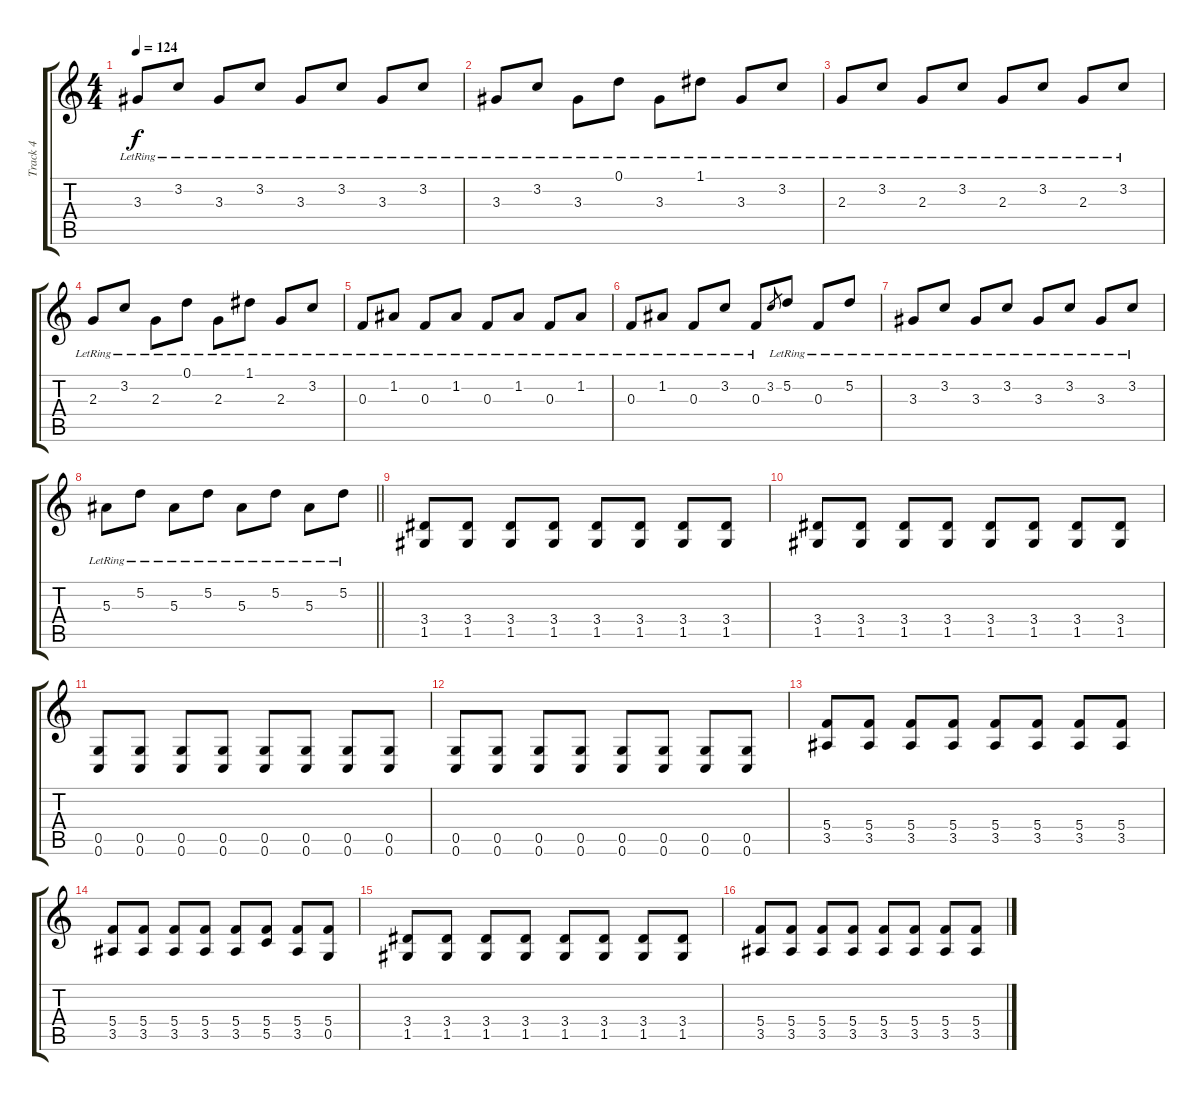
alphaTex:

\track ("Track 4" "Track 4") {instrument distortionguitar}
\staff {score tabs}
\tuning (D4 A3 F3 C3 G2 C2) {hide}
\ts (4 4)
\tempo 124
\clef g2
\ks c
3.3{lr}.8{dy f volume 12 balance 3 instrument electricguitarclean} 3.2{lr}.8 3.3{lr}.8 3.2{lr}.8 3.3{lr}.8 3.2{lr}.8 3.3{lr}.8 3.2{lr}.8 |
3.3{lr}.8 3.2{lr}.8 3.3{lr}.8 0.1{lr}.8 3.3{lr}.8 1.1{lr}.8 3.3{lr}.8 3.2{lr}.8 |
2.3{lr}.8 3.2{lr}.8 2.3{lr}.8 3.2{lr}.8 2.3{lr}.8 3.2{lr}.8 2.3{lr}.8 3.2{lr}.8 |
2.3{lr}.8 3.2{lr}.8 2.3{lr}.8 0.1{lr}.8 2.3{lr}.8 1.1{lr}.8 2.3{lr}.8 3.2{lr}.8 |
0.3{lr}.8 1.2{lr}.8 0.3{lr}.8 1.2{lr}.8 0.3{lr}.8 1.2{lr}.8 0.3{lr}.8 1.2{lr}.8 |
0.3{lr}.8 1.2{lr}.8 0.3{lr}.8 3.2{lr}.8 0.3{lr}.8 3.2.8{gr} 5.2{lr}.8 0.3{lr}.8 5.2{lr}.8 |
3.3{lr}.8 3.2{lr}.8 3.3{lr}.8 3.2{lr}.8 3.3{lr}.8 3.2{lr}.8 3.3{lr}.8 3.2{lr}.8 |
\barLineRight lightlight
5.3{lr}.8 5.2{lr}.8 5.3{lr}.8 5.2{lr}.8 5.3{lr}.8 5.2{lr}.8 5.3{lr}.8 5.2{lr}.8 |
(3.4 1.5).8{volume 16 balance 3 instrument distortionguitar} (3.4 1.5).8 (3.4 1.5).8 (3.4 1.5).8 (3.4 1.5).8 (3.4 1.5).8 (3.4 1.5).8 (3.4 1.5).8 |
(3.4 1.5).8 (3.4 1.5).8 (3.4 1.5).8 (3.4 1.5).8 (3.4 1.5).8 (3.4 1.5).8 (3.4 1.5).8 (3.4 1.5).8 |
(0.5 0.6).8 (0.5 0.6).8 (0.5 0.6).8 (0.5 0.6).8 (0.5 0.6).8 (0.5 0.6).8 (0.5 0.6).8 (0.5 0.6).8 |
(0.5 0.6).8 (0.5 0.6).8 (0.5 0.6).8 (0.5 0.6).8 (0.5 0.6).8 (0.5 0.6).8 (0.5 0.6).8 (0.5 0.6).8 |
(5.4 3.5).8 (5.4 3.5).8 (5.4 3.5).8 (5.4 3.5).8 (5.4 3.5).8 (5.4 3.5).8 (5.4 3.5).8 (5.4 3.5).8 |
(5.4 3.5).8 (5.4 3.5).8 (5.4 3.5).8 (5.4 3.5).8 (5.4 3.5).8 (5.4 5.5).8 (5.4 3.5).8 (5.4 0.5).8 |
(3.4 1.5).8 (3.4 1.5).8 (3.4 1.5).8 (3.4 1.5).8 (3.4 1.5).8 (3.4 1.5).8 (3.4 1.5).8 (3.4 1.5).8 |
(5.4 3.5).8 (5.4 3.5).8 (5.4 3.5).8 (5.4 3.5).8 (5.4 3.5).8 (5.4 3.5).8 (5.4 3.5).8 (5.4 3.5).8
